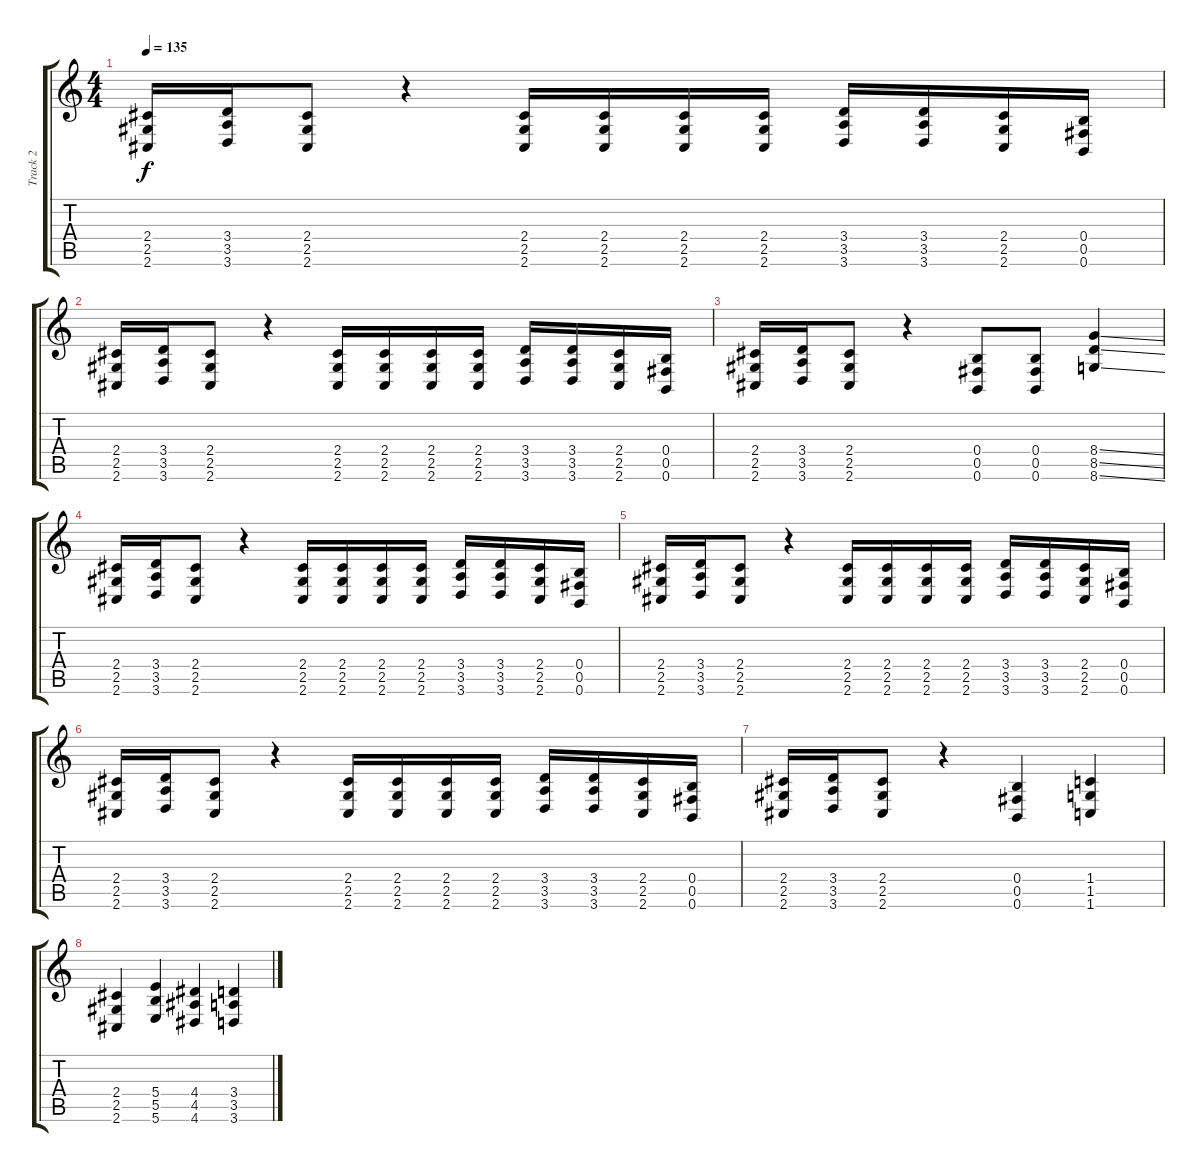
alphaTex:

\track ("Track 2" "Track 2") {instrument distortionguitar}
\staff {score tabs}
\tuning (Db4 Ab3 E3 B2 Gb2 B1) {hide}
\ts (4 4)
\tempo 135
\clef g2
\ks c
(2.4 2.5 2.6).16{dy f} (3.4 3.5 3.6).16 (2.4 2.5 2.6).8 r.4 (2.4 2.5 2.6).16 (2.4 2.5 2.6).16 (2.4 2.5 2.6).16 (2.4 2.5 2.6).16 (3.4 3.5 3.6).16 (3.4 3.5 3.6).16 (2.4 2.5 2.6).16 (0.4 0.5 0.6).16 |
(2.4 2.5 2.6).16 (3.4 3.5 3.6).16 (2.4 2.5 2.6).8 r.4 (2.4 2.5 2.6).16 (2.4 2.5 2.6).16 (2.4 2.5 2.6).16 (2.4 2.5 2.6).16 (3.4 3.5 3.6).16 (3.4 3.5 3.6).16 (2.4 2.5 2.6).16 (0.4 0.5 0.6).16 |
(2.4 2.5 2.6).16 (3.4 3.5 3.6).16 (2.4 2.5 2.6).8 r.4 (0.4 0.5 0.6).8 (0.4 0.5 0.6).8 (8.4{ss} 8.5{ss} 8.6{ss}).4 |
(2.4 2.5 2.6).16 (3.4 3.5 3.6).16 (2.4 2.5 2.6).8 r.4 (2.4 2.5 2.6).16 (2.4 2.5 2.6).16 (2.4 2.5 2.6).16 (2.4 2.5 2.6).16 (3.4 3.5 3.6).16 (3.4 3.5 3.6).16 (2.4 2.5 2.6).16 (0.4 0.5 0.6).16 |
(2.4 2.5 2.6).16 (3.4 3.5 3.6).16 (2.4 2.5 2.6).8 r.4 (2.4 2.5 2.6).16 (2.4 2.5 2.6).16 (2.4 2.5 2.6).16 (2.4 2.5 2.6).16 (3.4 3.5 3.6).16 (3.4 3.5 3.6).16 (2.4 2.5 2.6).16 (0.4 0.5 0.6).16 |
(2.4 2.5 2.6).16 (3.4 3.5 3.6).16 (2.4 2.5 2.6).8 r.4 (2.4 2.5 2.6).16 (2.4 2.5 2.6).16 (2.4 2.5 2.6).16 (2.4 2.5 2.6).16 (3.4 3.5 3.6).16 (3.4 3.5 3.6).16 (2.4 2.5 2.6).16 (0.4 0.5 0.6).16 |
(2.4 2.5 2.6).16 (3.4 3.5 3.6).16 (2.4 2.5 2.6).8 r.4 (0.4 0.5 0.6).4 (1.4 1.5 1.6).4 |
(2.4 2.5 2.6).4 (5.4 5.5 5.6).4 (4.4 4.5 4.6).4 (3.4 3.5 3.6).4
